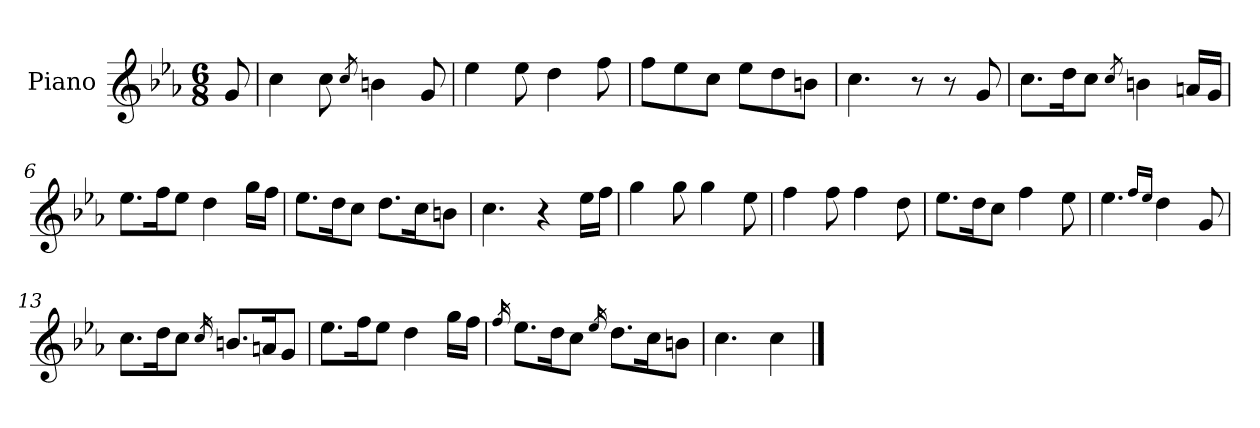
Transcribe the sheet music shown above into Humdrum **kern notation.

**kern
*part1
*staff1
*I"Piano
*I'Pno.
*clefG2
*k[b-e-a-]
*M6/8
=
8g/
=1
4cc\
8cc\
8qcc/
4bn\
8g/
=2
4ee-\
8ee-\
4dd\
8ff\
=3
8ff\L
8ee-\
8cc\J
8ee-\L
8dd\
8bn\J
=4
4.cc\
8r
8r
8g/
=5
8.cc\L
16dd\K
8cc\J
8qcc/
4bn\
16an/LL
16g/JJ
=6
8.ee-\L
16ff\K
8ee-\J
4dd\
16gg\LL
16ff\JJ
=7
8.ee-\L
16dd\K
8cc\J
8.dd\L
16cc\K
8bn\J
=8
4.cc\
4r
16ee-\LL
16ff\JJ
=9
4gg\
8gg\
4gg\
8ee-\
=10
4ff\
8ff\
4ff\
8dd\
=11
8.ee-\L
16dd\K
8cc\J
4ff\
8ee-\
=12
4.ee-\
16qff/LL
16qee-/JJ
4dd\
8g/
=13
8.cc\L
16dd\K
8cc\J
16qcc/
8.bn/L
16an/K
8g/J
=14
8.ee-\L
16ff\K
8ee-\J
4dd\
16gg\LL
16ff\JJ
=15
16qff/
8.ee-\L
16dd\K
8cc\J
16qee-/
8.dd\L
16cc\K
8bn\J
=16
4.cc\
4cc\
==
*-
